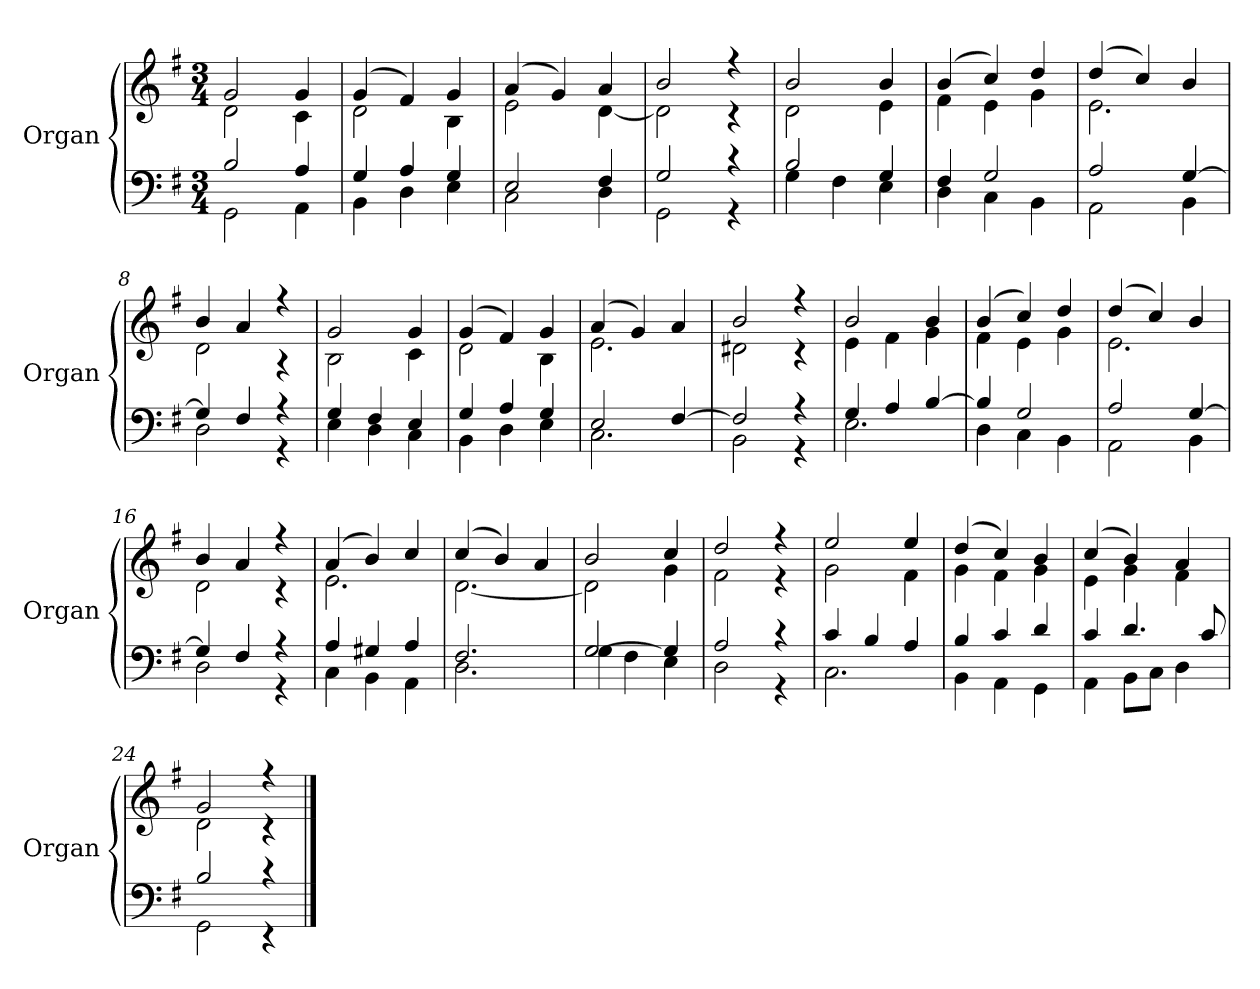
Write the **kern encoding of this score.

**kern	**kern
*part1	*part1
*staff2	*staff1
*I"Organ	*
*I'Organ	*
*clefF4	*clefG2
*k[f#]	*k[f#]
*M3/4	*M3/4
=1	=1
*^	*^
2B/	2GG\	2g/	2d\
4A/	4AA\	4g/	4c\
=2	=2	=2	=2
4G/	4BB\	(>4g/	2d\
4A/	4D\	4f#/)	.
4G/	4E\	4g/	4B\
=3	=3	=3	=3
2E/	2C\	(>4a/	2e\
.	.	4g/)	.
4F#/	4D\	4a/	[<4d\
=4	=4	=4	=4
2G/	2GG\	2b/	2d\]
4r	4r	4r	4r
=5	=5	=5	=5
2B/	4G\	2b/	2d\
.	4F#\	.	.
4G/	4E\	4b/	4e\
=6	=6	=6	=6
4F#/	4D\	(>4b/	4f#\
2G/	4C\	4cc/)	4e\
.	4BB\	4dd/	4g\
=7	=7	=7	=7
2A/	2AA\	(>4dd/	2.e\
.	.	4cc/)	.
[>4G/	4BB\	4b/	.
=8	=8	=8	=8
4G/]	2D\	4b/	2d\
4F#/	.	4a/	.
4r	4r	4r	4r
=9	=9	=9	=9
4G/	4E\	2g/	2B\
4F#/	4D\	.	.
4E/	4C\	4g/	4c\
=10	=10	=10	=10
4G/	4BB\	(>4g/	2d\
4A/	4D\	4f#/)	.
4G/	4E\	4g/	4B\
=11	=11	=11	=11
2E/	2.C\	(>4a/	2.e\
.	.	4g/)	.
[>4F#/	.	4a/	.
=12	=12	=12	=12
2F#/]	2BB\	2b/	2d#X\
4r	4r	4r	4r
=13	=13	=13	=13
4G/	2.E\	2b/	4e\
4A/	.	.	4f#\
[>4B/	.	4b/	4g\
=14	=14	=14	=14
4B/]	4D\	(>4b/	4f#\
2G/	4C\	4cc/)	4e\
.	4BB\	4dd/	4g\
=15	=15	=15	=15
2A/	2AA\	(>4dd/	2.e\
.	.	4cc/)	.
[>4G/	4BB\	4b/	.
=16	=16	=16	=16
4G/]	2D\	4b/	2d\
4F#/	.	4a/	.
4r	4r	4r	4r
=17	=17	=17	=17
4A/	4C\	(>4a/	2.e\
4G#X/	4BB\	4b/)	.
4A/	4AA\	4cc/	.
=18	=18	=18	=18
2.F#/	2.D\	(>4cc/	[<2.d\
.	.	4b/)	.
.	.	4a/	.
=19	=19	=19	=19
[>2G/	4G\	2b/	2d\]
.	4F#\	.	.
4G/]	4E\	4cc/	4g\
=20	=20	=20	=20
2A/	2D\	2dd/	2f#\
4r	4r	4r	4r
=21	=21	=21	=21
4c/	2.C\	2ee/	2g\
4B/	.	.	.
4A/	.	4ee/	4f#\
=22	=22	=22	=22
4B/	4BB\	(>4dd/	4g\
4c/	4AA\	4cc/)	4f#\
4d/	4GG\	4b/	4g\
=23	=23	=23	=23
4c/	4AA\	(>4cc/	4e\
4.d/	8BB\L	4b/)	4g\
.	8C\J	.	.
.	4D\	4a/	4f#\
8c/	.	.	.
=24	=24	=24	=24
2B/	2GG\	2g/	2d\
4r	4r	4r	4r
*v	*v	*	*
*	*v	*v
==	==
*-	*-
